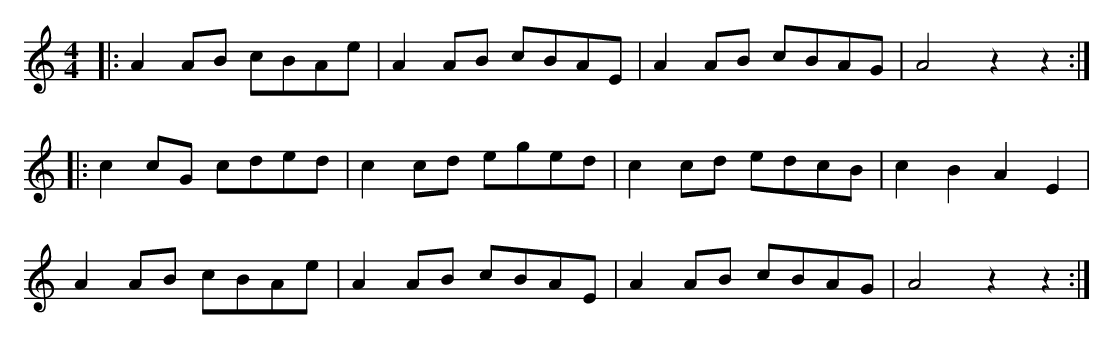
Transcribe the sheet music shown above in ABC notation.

X:1
M:4/4
K:C
|:A2 AB cBAe|A2 AB cBAE|A2 AB cBAG|A4 z2 z2:|
|:c2 cG cded|c2 cd eged|c2 cd edcB|c2 B2 A2 E2|
A2 AB cBAe|A2 AB cBAE|A2 AB cBAG|A4 z2 z2:|
